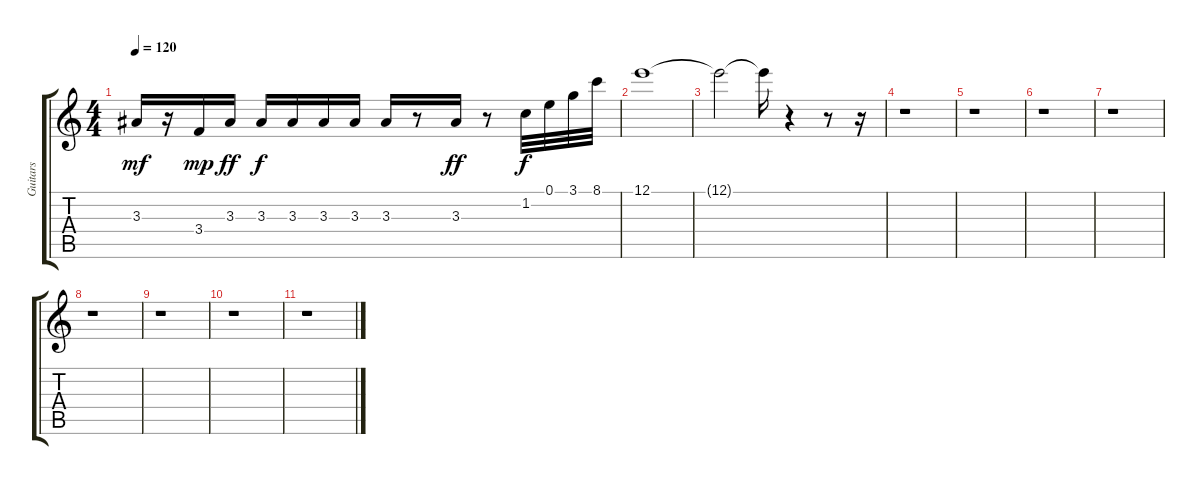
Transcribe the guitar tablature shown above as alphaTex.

\track ("Guitars             " "Guitars   ") {instrument overdrivenguitar}
\staff {score tabs}
\tuning (E4 B3 G3 D3 A2 E2) {hide}
\ts (4 4)
\tempo 120
\clef g2
\ks c
3.3.16{dy mf} r.16 3.4.16{dy mp} 3.3.16{dy ff} 3.3.16{dy f} 3.3.16 3.3.16 3.3.16 3.3.16 r.8 3.3.16{dy ff} r.8 1.2.32{dy f instrument acousticguitarsteel} 0.1.32 3.1.32 8.1.32 |
12.1.1 |
12.1{t}.2 12.1{t}.16 r.4 r.8 r.16 |
r.1 |
r.1 |
r.1 |
r.1 |
r.1 |
r.1 |
r.1 |
r.1
